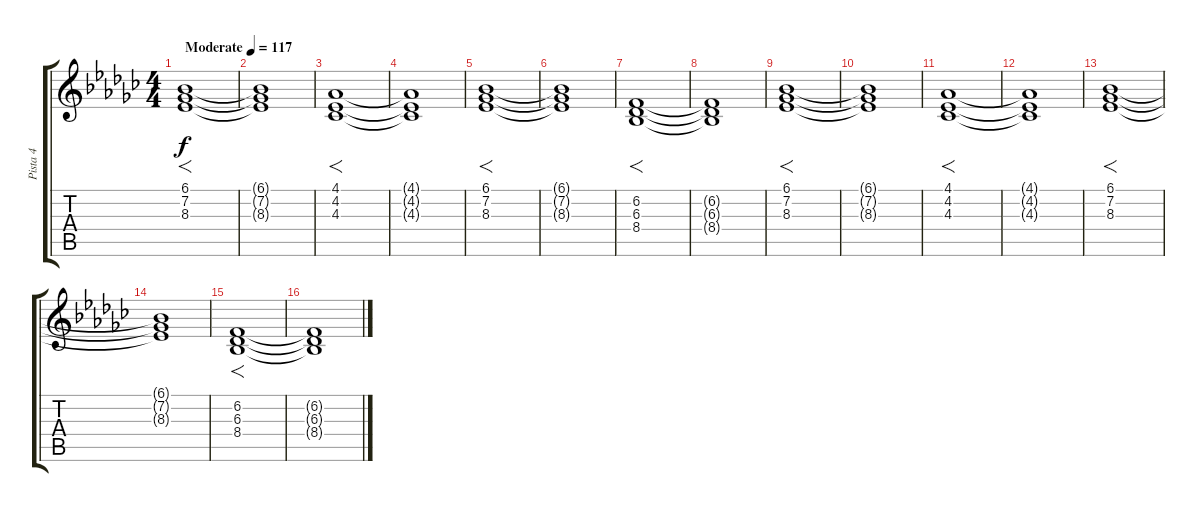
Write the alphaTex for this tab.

\track ("Pista 4" "Pista 4") {instrument pad4choir}
\staff {score tabs}
\tuning (E4 B3 G3 D3 A2 E2) {hide}
\ts (4 4)
\tempo (117 "Moderate")
\clef g2
\ks ebminor
(6.1 7.2 8.3).1{f dy f instrument pad4choir} |
(6.1{t} 7.2{t} 8.3{t}).1 |
(4.1 4.2 4.3).1{f} |
(4.1{t} 4.2{t} 4.3{t}).1 |
(6.1 7.2 8.3).1{f} |
(6.1{t} 7.2{t} 8.3{t}).1 |
(6.2 6.3 8.4).1{f} |
(6.2{t} 6.3{t} 8.4{t}).1 |
(6.1 7.2 8.3).1{f} |
(6.1{t} 7.2{t} 8.3{t}).1 |
(4.1 4.2 4.3).1{f} |
(4.1{t} 4.2{t} 4.3{t}).1 |
(6.1 7.2 8.3).1{f} |
(6.1{t} 7.2{t} 8.3{t}).1 |
(6.2 6.3 8.4).1{f} |
(6.2{t} 6.3{t} 8.4{t}).1
